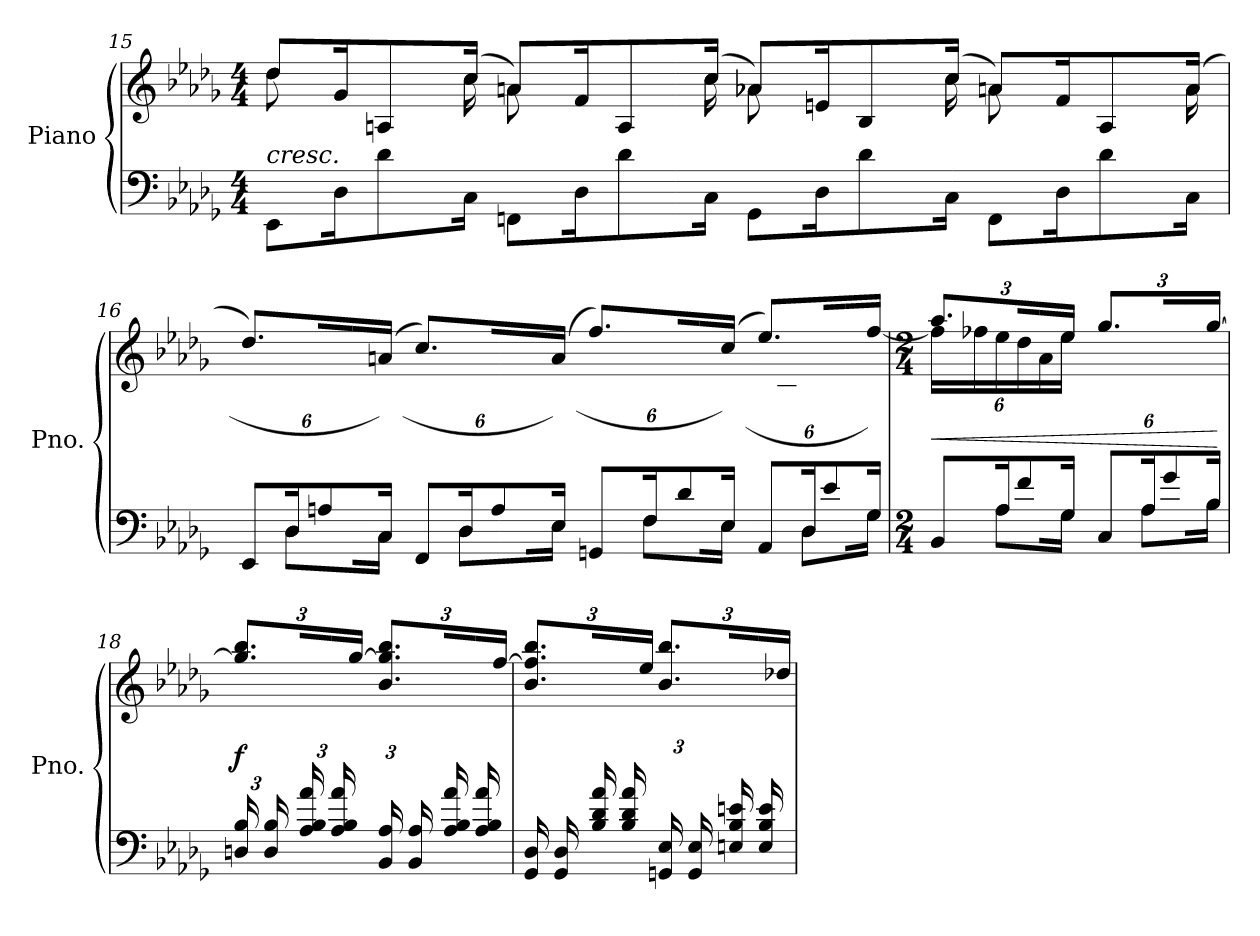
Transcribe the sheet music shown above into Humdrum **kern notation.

**kern	**kern	**dynam
*part1	*part1	*part1
*staff2	*staff1	*staff1/2
*I"Piano	*	*
*I'Pno.	*	*
!!LO:LB:g=z
*clefF4	*clefG2	*
*k[b-e-a-d-g-]	*k[b-e-a-d-g-]	*
*M4/4	*M4/4	*
*Xtuplet	*Xtuplet	*
=15	=15	=15
*	*^	*
!LO:TX:a:i:t=cresc.	!	!	!
12EE-\L	12dd-/L	12dd-\	.
24D-\K	24g-/K	24ryy	.
12d-\	12An/	24ryy	.
.	.	24ryy	.
24C\Jk	(24cc/Jk	24cc\	.
12FFn\L	12an/L)	12a\	.
24D-\K	24f/K	24ryy	.
12d-\	12A/	24ryy	.
.	.	24ryy	.
24C\Jk	(24cc/Jk	24cc\	.
12GG-\L	12a-X/L)	12a-\	.
24D-\K	24en/K	24ryy	.
12d-\	12B-/	24ryy	.
.	.	24ryy	.
24C\Jk	(24cc/Jk	24cc\	.
12FF\L	12an/L)	12a\	.
24D-\K	24f/K	24ryy	.
12d-\	12A/	24ryy	.
.	.	24ryy	.
24C\Jk	(24a/Jk	24a\	.
=16	=16	=16	=16
*^	*	*	*
*	*	*	*tuplet	*
*	*	*	*Xbrackettup	*
12EE-/L	24ryy	12.dd-/L)	(24dd-\LLyy	.
.	24ryy	.	24g-\	.
24D-/K	12D-\L	.	24f\	.
12An/	.	24reyy	24en\	.
.	24ryy	24reyy	24e-X\	.
24C/Jk	24C\Jk	(24an/Jk	24a\JJ)	.
*	*	*Xtuplet	*	*
12FF/L	24ryy	12.cc/L)	(24cc\LLyy	.
.	24ryy	.	24g-\	.
24D-/K	12D-\L	.	24f\	.
12A/	.	24rcyy	24en\	.
.	24ryy	24rcyy	24e-X\	.
24E-/Jk	24E-\Jk	(24a/Jk	24an\JJ)	.
12GGn/L	24ryy	12.ff/L)	(24ff\LLyy	.
.	24ryy	.	24cc\	.
24F/K	12F\L	.	24bn\	.
12d-/	.	24reyy	24b-X\	.
.	24ryy	24reyy	24f\	.
24E-/Jk	24E-\Jk	(24cc/Jk	24cc\JJ)	.
12AA-/L	24ryy	12.ee-/L)	(24ee-\LLyy	.
.	24ryy	.	24c\	.
24D-/K	12D-\L	.	24g-\	.
12e-/	.	24ryy	24b-\	.
.	24ryy	24ryy	24cc\	.
24G-/Jk	24G-\Jk	24ff/Jk	[24ff\JJ)	.
!!LO:LB:g=z	!!
=17	=17	=17	=17	=17
*M2/4	*	*M2/4	*	*
!	!	!	!	!LO:HP:b
12BB-/L	24ryy	12.aa-/L	24ff\LL]	<
.	24ryy	.	24ff-X\	.
24A-/K	12A-\L	.	24ee-\	.
12f/	.	24reyy	24dd-\	.
.	24ryy	24reyy	24a-\	.
24G-/Jk	24G-\Jk	24ee-/Jk	24ee-\JJ	.
12C/L	24ryy	12.gg-/L	24gg-\LLyy	.
.	24ryy	.	24e-\	.
24A-/K	12A-\L	.	24b-\	.
12g-/	.	24ryy	24cc\	.
.	24ryy	24ryy	24ee-\	.
24B-/Jk	24B-\Jk	[24gg-/Jk	24gg-\JJ	.
*v	*v	*	*	*
*	*v	*v	*
.	.	[
=18	=18	=18
*tuplet	*	*
*Xbrackettup	*	*
*	*^	*
!	!	!	!LO:DY:b
24Dn/ 24B-/LL	12.gg-/] 12.bb-/L	12ryy	f
24D/ 24B-/	.	.	.
24ryy	.	24g-\ 24b-\ 24gg-\JJ	.
24A-/ 24B-/ 24a-/LL	24rddyy	12ryy	.
24A-/ 24B-/ 24a-/	24rddyy	.	.
24ryy	[24gg-/Jk	24g-\ 24b-\ 24gg-\JJ	.
*Xtuplet	*	*	*
24BB-/ 24A-/LL	12.b-/ 12.gg-/] 12.bb-/L	12ryy	.
24BB-/ 24A-/	.	.	.
24ryy	.	24f\ 24b-\ 24ff\JJ	.
24A-/ 24B-/ 24a-/LL	24ryy	12ryy	.
24A-/ 24B-/ 24a-/	24ryy	.	.
24ryy	[24ff/Jk	24f\ 24b-\ 24ff\JJ	.
=19	=19	=19	=19
24GG-/ 24D-/LL	12.b-/ 12.ff/] 12.bb-/L	12ryy	.
24GG-/ 24D-/	.	.	.
24ryy	.	24f-X\ 24b-\ 24ff-X\JJ	.
24B-/ 24d-/ 24a-/LL	24rddyy	12ryy	.
24B-/ 24d-/ 24a-/	24rddyy	.	.
24ryy	24ee-/Jk	24e-\ 24b-\ 24ee-\JJ	.
24GGn/ 24E-/LL	12.b-/ 12.bb-/L	12ryy	.
24GG/ 24E-/	.	.	.
24ryy	.	24dn\ 24b-\ 24ddn\JJ	.
24En/ 24B-/ 24en/LL	24ryy	12ryy	.
24E/ 24B-/ 24e/	24ryy	.	.
24ryy	24dd-/Jk	24d-X\ 24b-\ 24dd-X\JJ	.
*	*v	*v	*
=	=	=
*-	*-	*-
